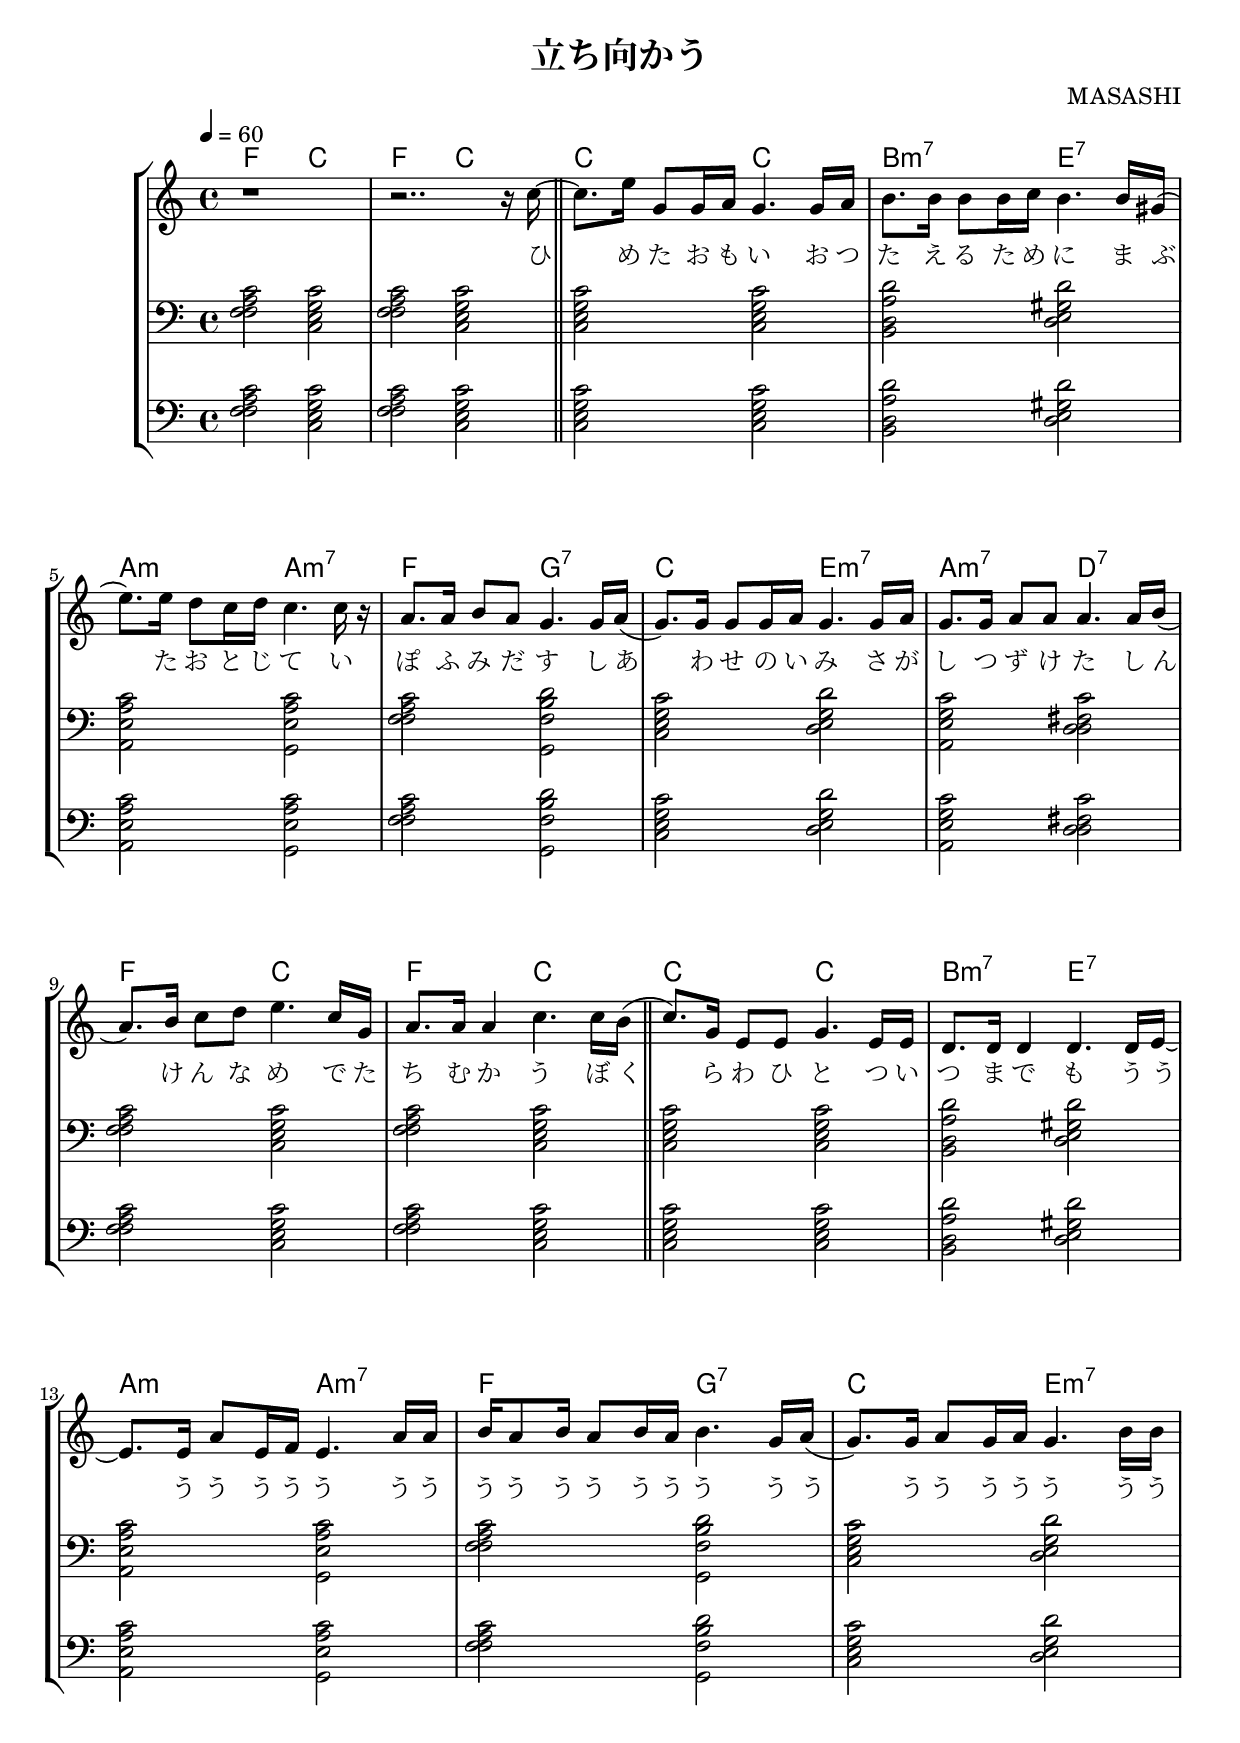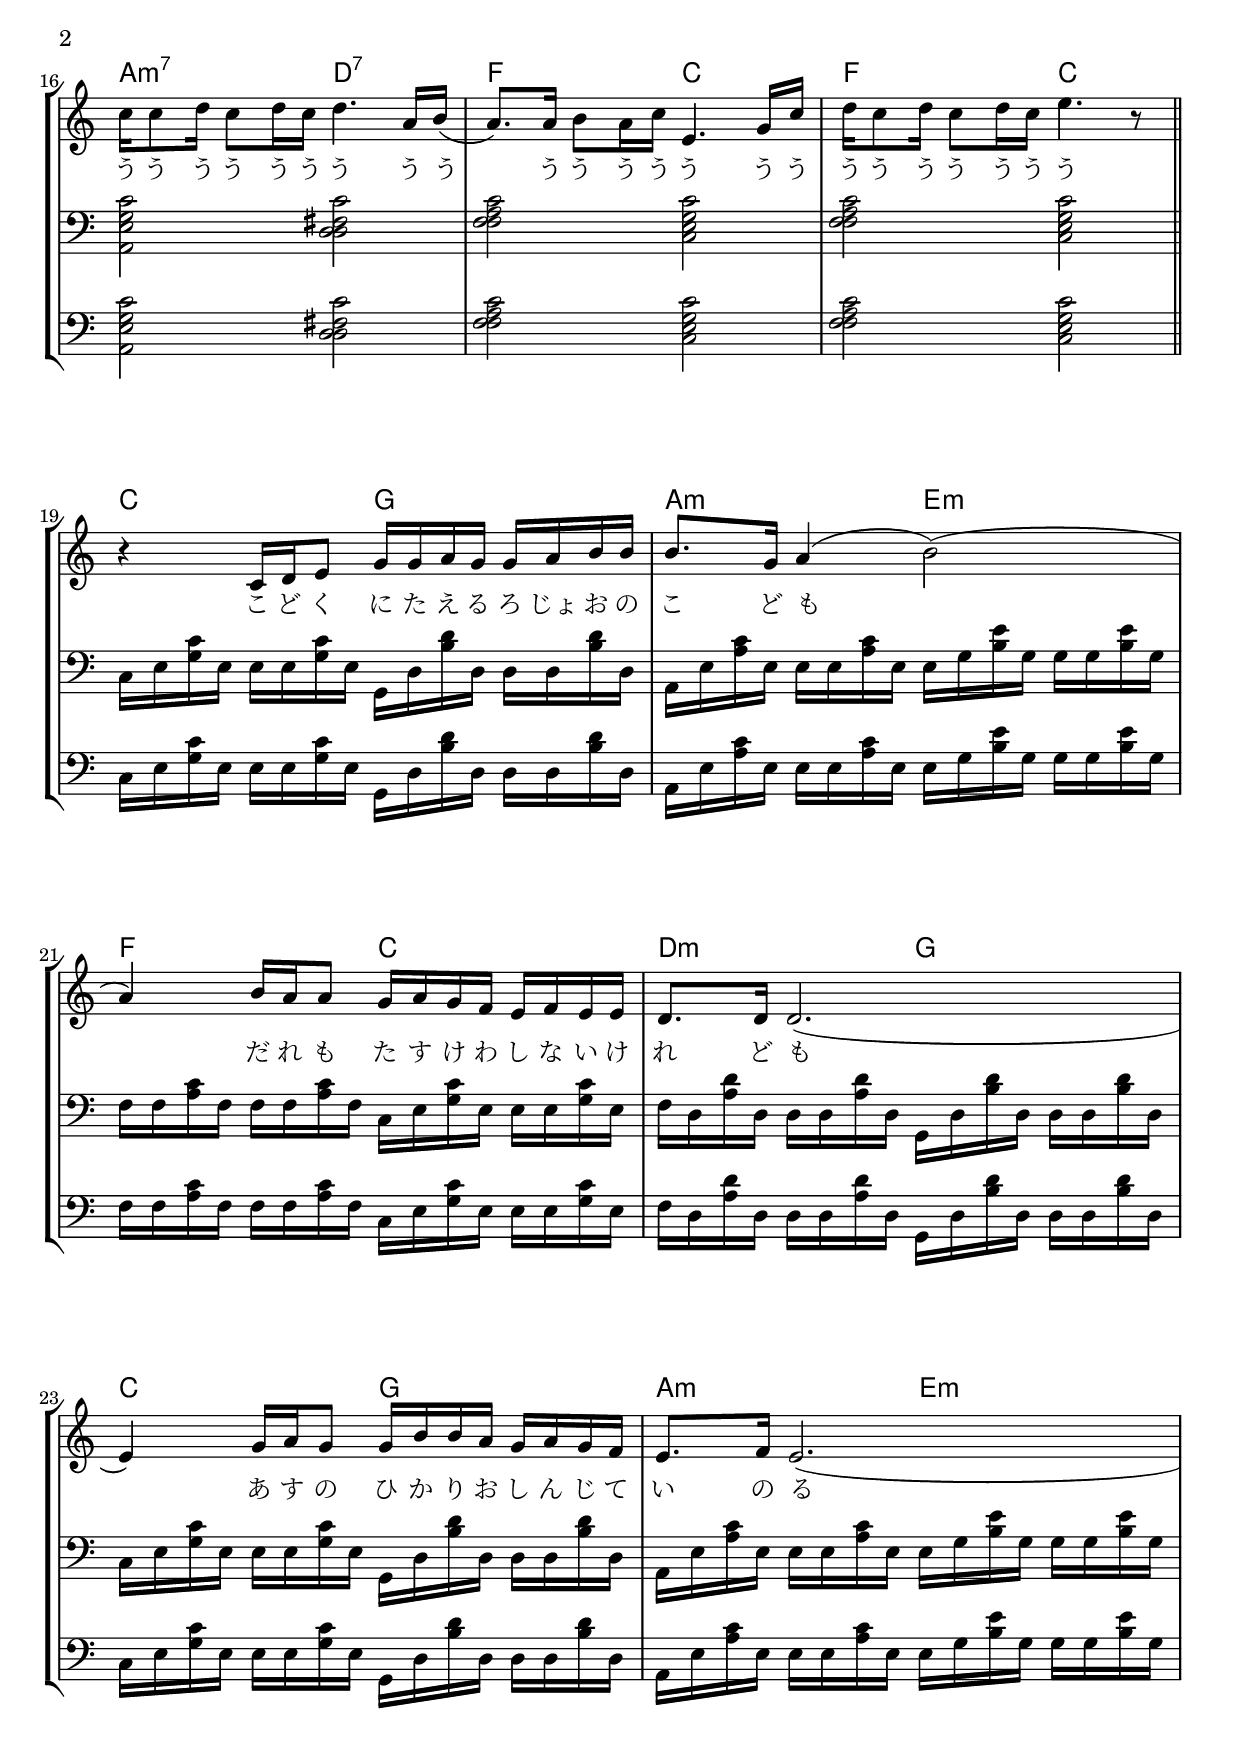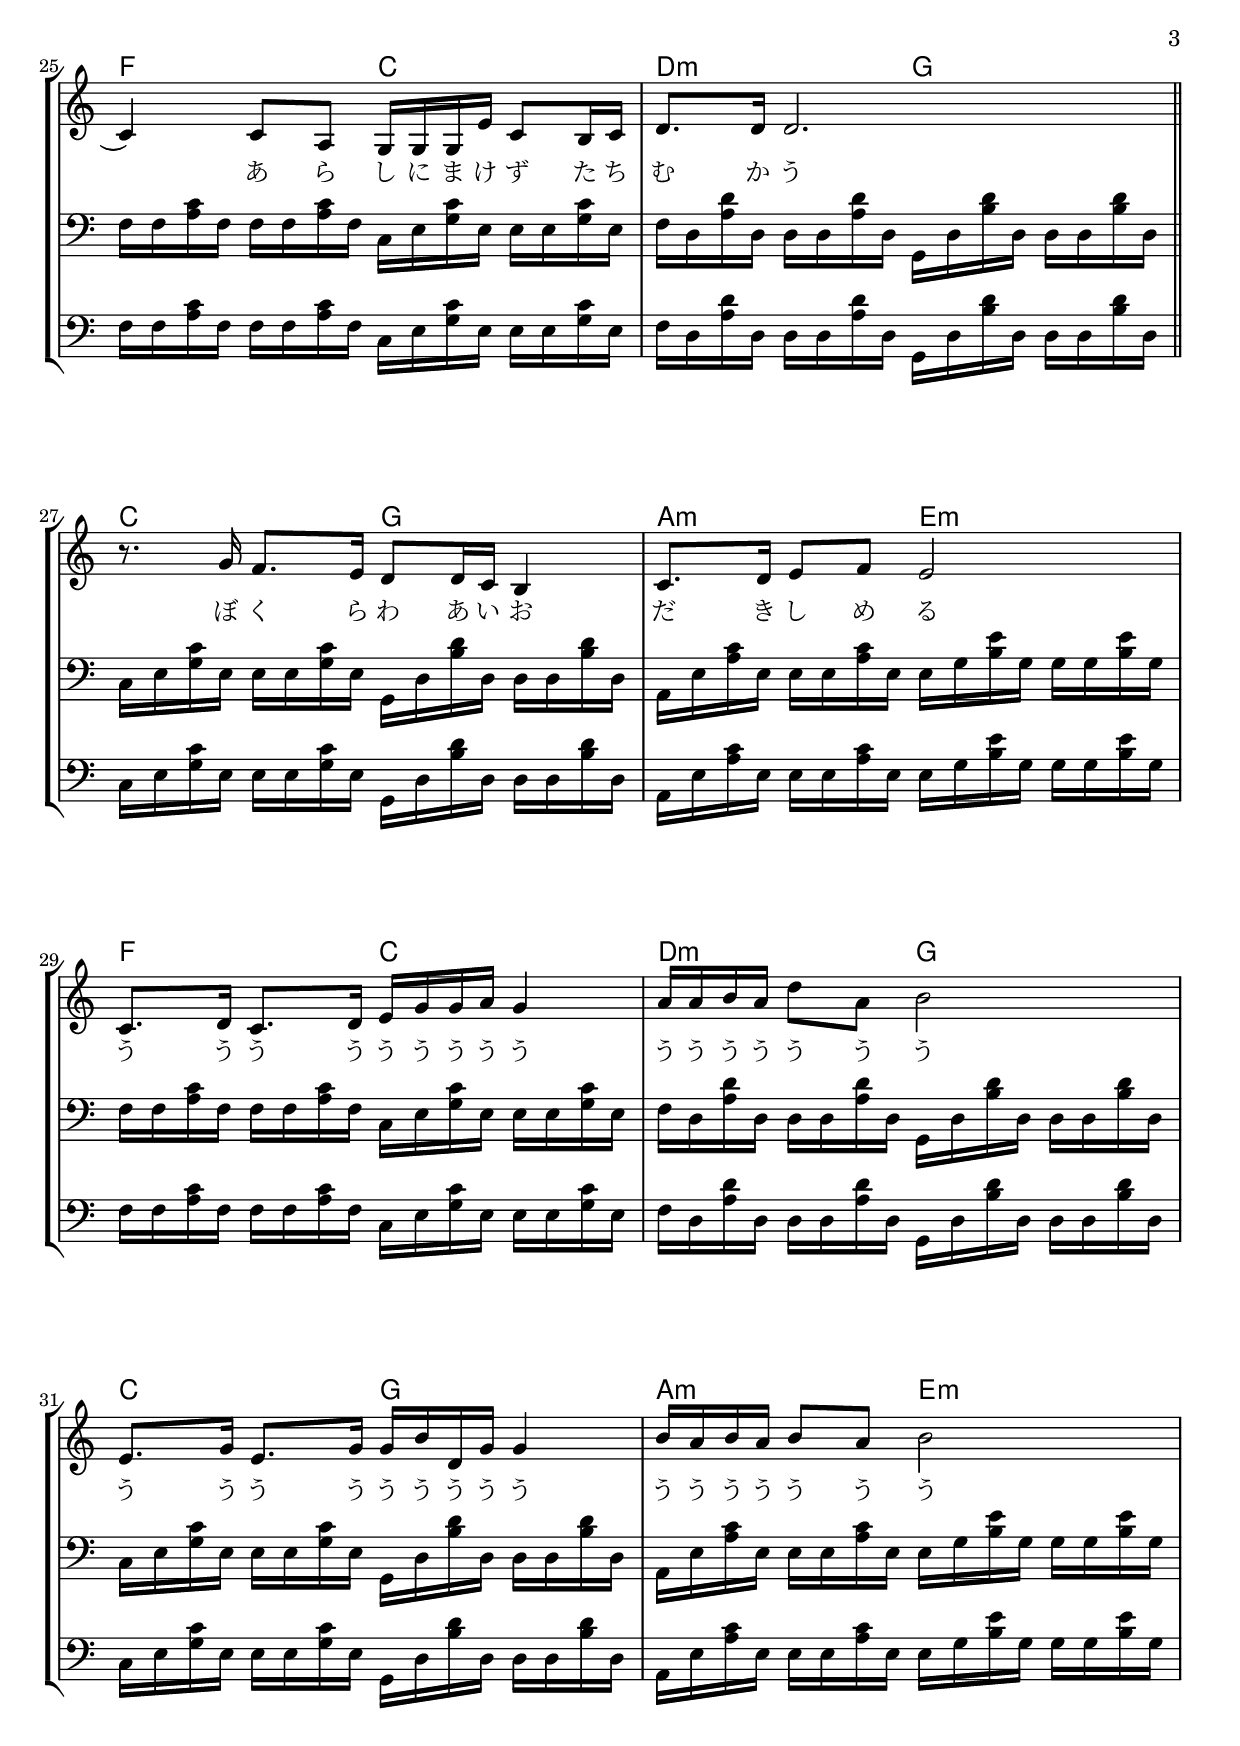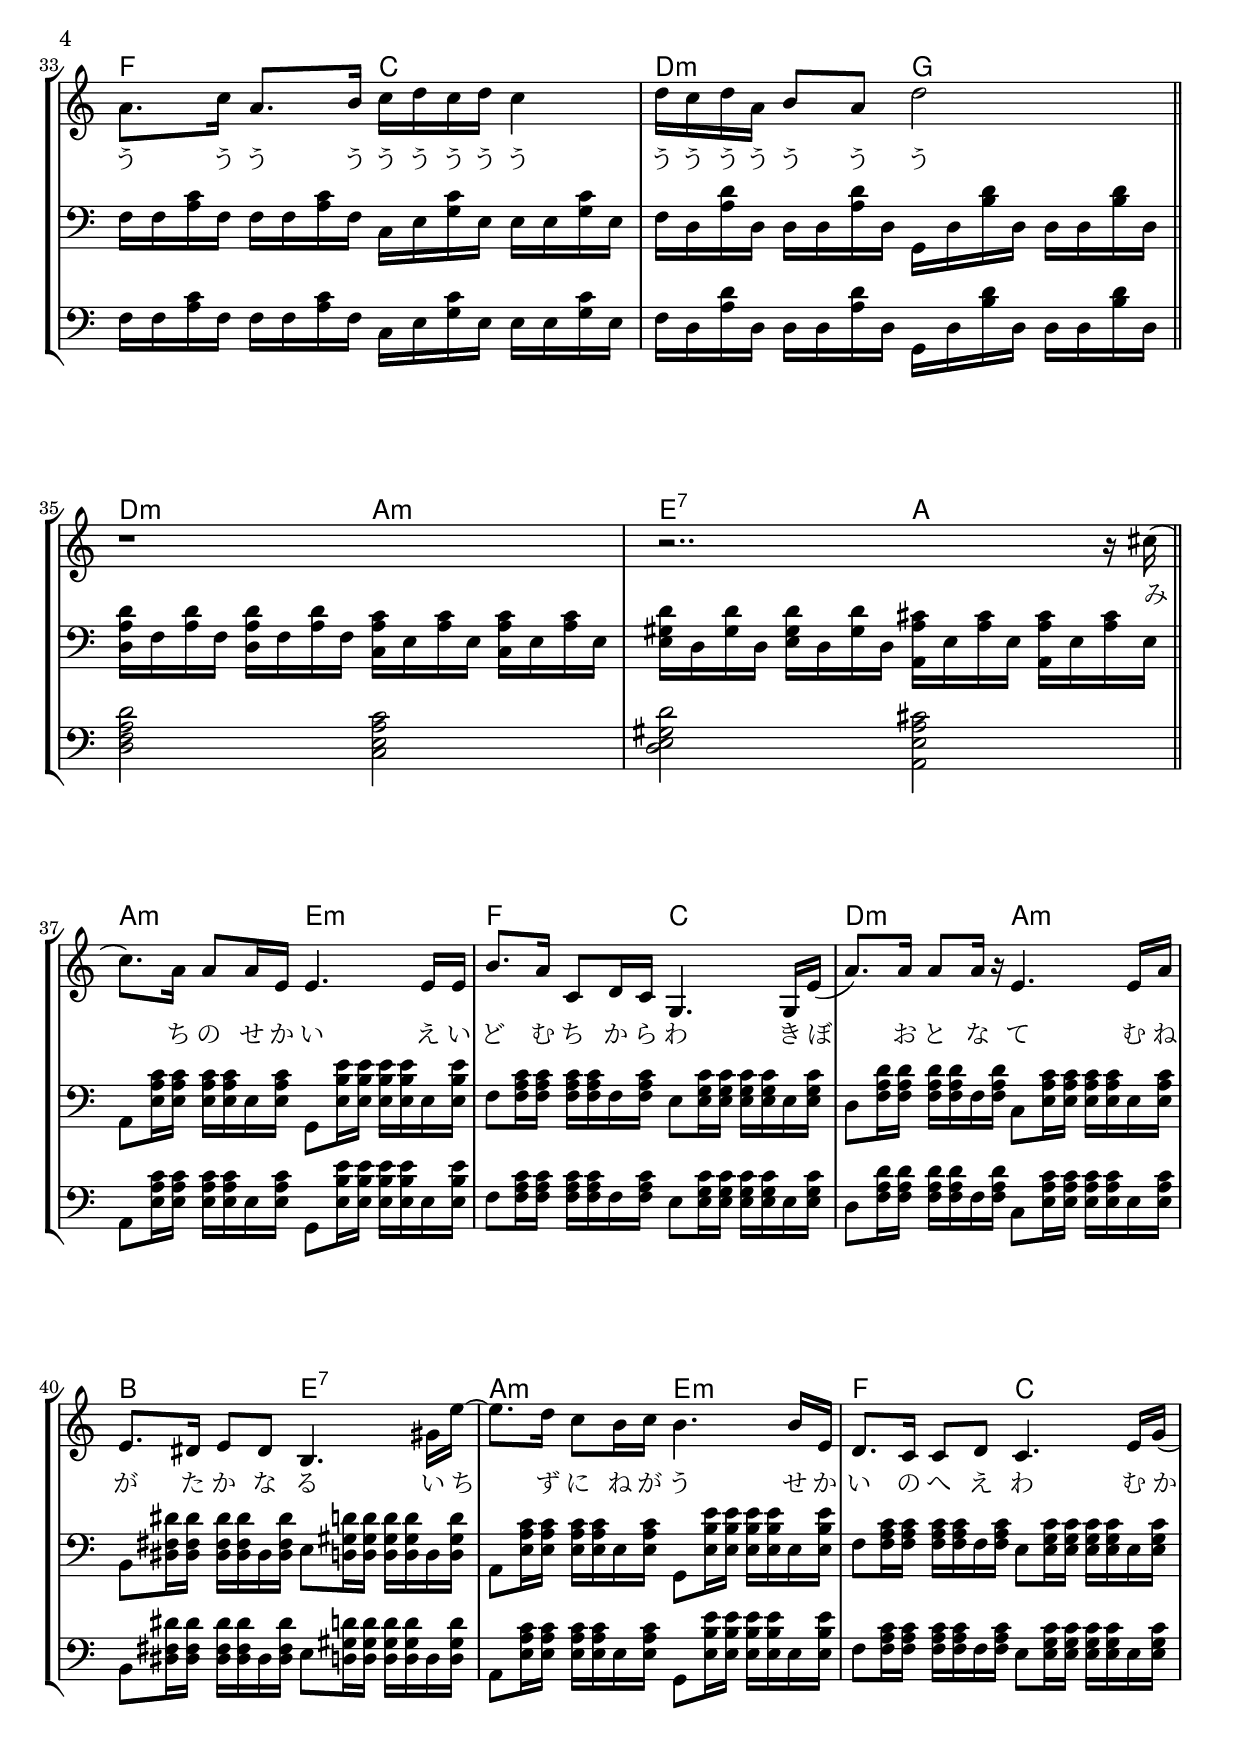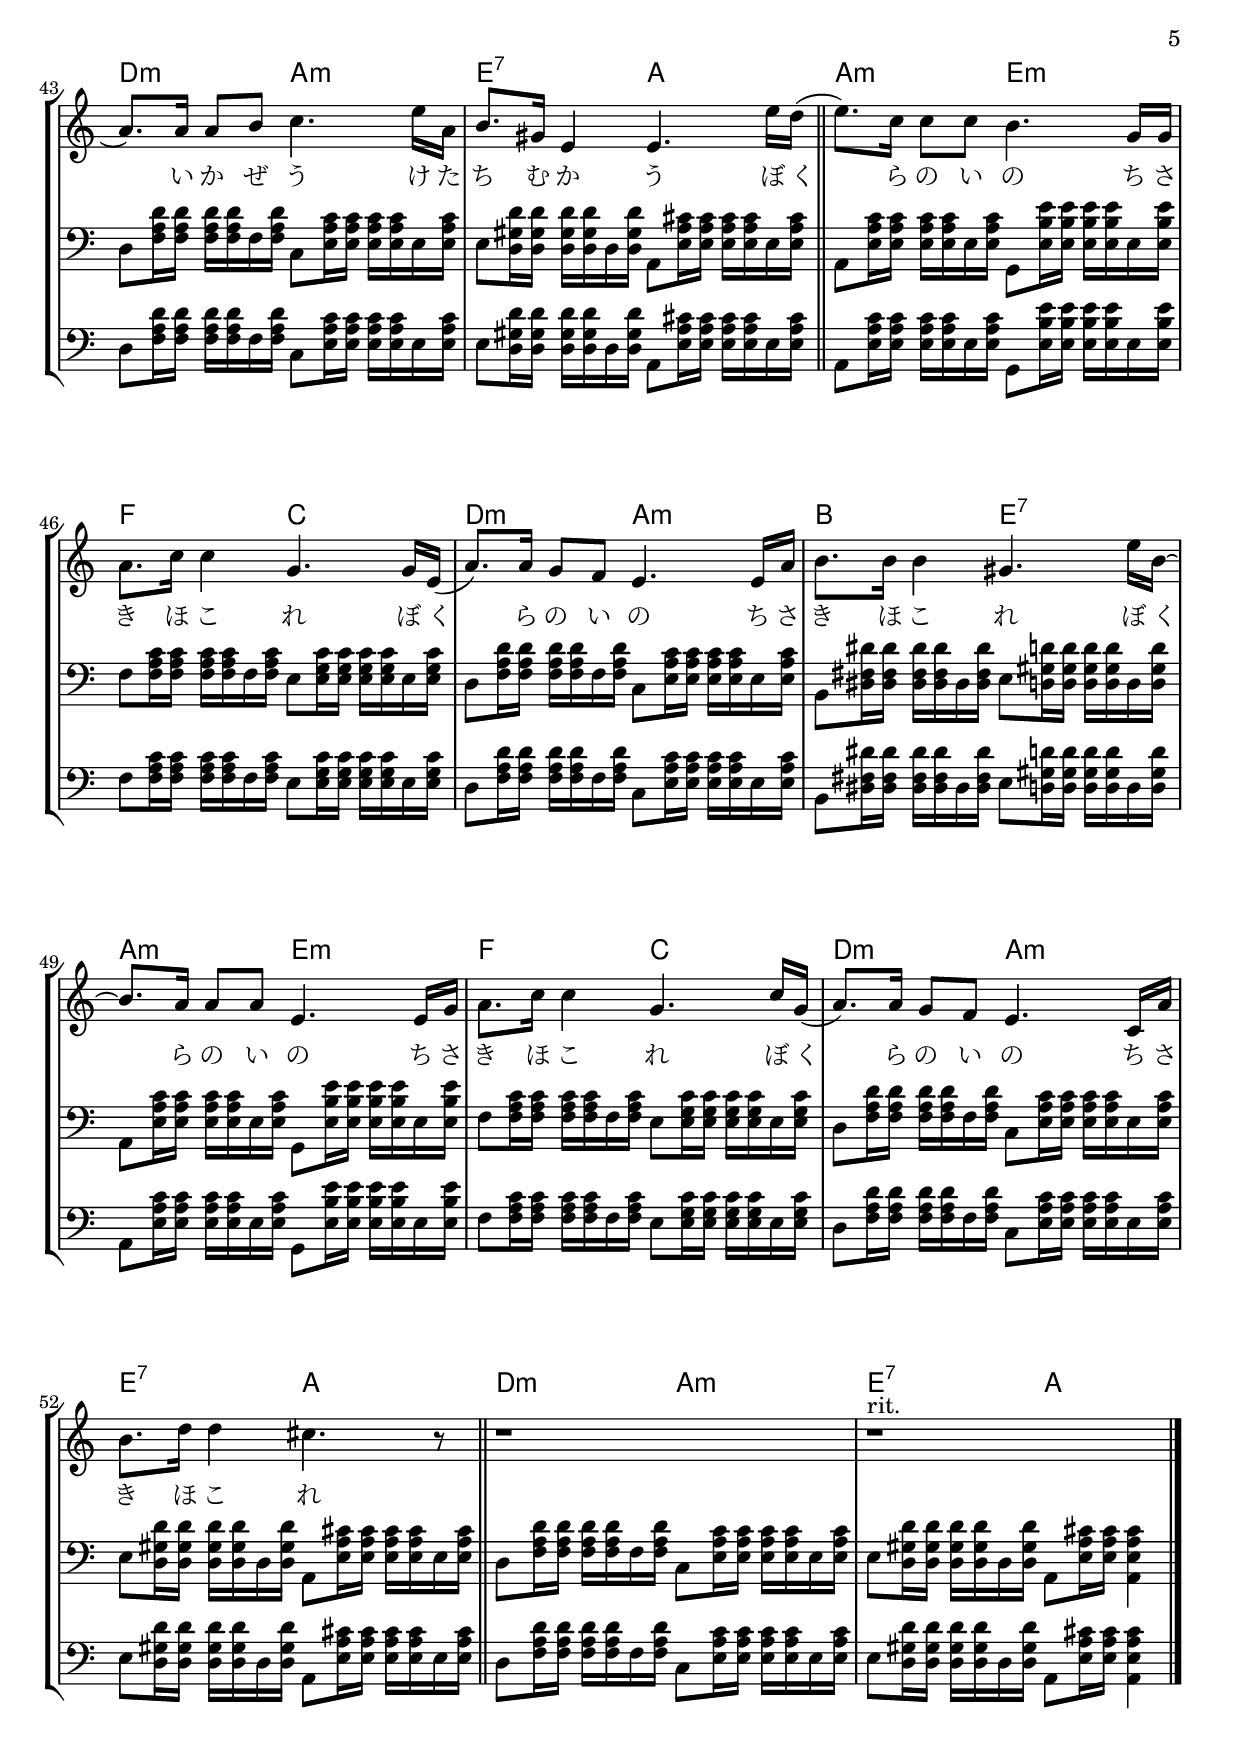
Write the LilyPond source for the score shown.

\version "2.12.1"

\header {
	title = \markup {立ち向かう}
	composer = \markup \center-column {MASASHI}
}

harmony = \chordmode {
	f2 c f c 

	c c b:min7 e:7 a:m a:min7 f g:7 c e:min7 a:min7 d:7 f c f c 

	c c b:min7 e:7 a:m a:min7 f g:7 c e:min7 a:min7 d:7 f c f c 

	c g a:m e:m f c d:m g c g a:m e:m f c d:m g 

	c g a:m e:m f c d:m g c g a:m e:m f c d:m g 

	d:m a:m e:7 a 

	a:m e:m f c d:m a:m b e:7 a:m e:m f c d:m a:m e:7 a 

	a:m e:m f c d:m a:m b e:7 a:m e:m f c d:m a:m e:7 a 

	d:m a:m e:7 a 
}

melody = {
	\key c \major
	\tempo 4 = 60
	r1 | r2.. 
	\set Staff.midiInstrument = #"fss0.37"
	r16  c''16~ 
	c''8.  e''16  g'8  g'16  a'16  g'4.  g'16  a'16 
	b'8.  b'16  b'8  b'16  c''16  b'4.  b'16  gis'16 
	(e''8.)  e''16  d''8  c''16  d''16  c''4.  c''16  r16 
	a'8.  a'16  b'8  a'8  g'4.  g'16  a'16 
	(g'8.)  g'16  g'8  g'16  a'16  g'4.  g'16  a'16 
	g'8.  g'16  a'8  a'8  a'4.  a'16  b'16 
	(a'8.)  b'16  c''8  d''8  e''4.  c''16  g'16 
	a'8.  a'16  a'4  c''4.  	\set Staff.midiInstrument = #"fss0.37"
	c''16  b'16 
	(c''8.)  g'16  e'8  e'8  g'4.  e'16  e'16 
	d'8.  d'16  d'4  d'4.  d'16  e'16~ 
	e'8.  e'16  a'8  e'16  f'16  e'4.  a'16  a'16 
	b'16  a'8  b'16  a'8  b'16  a'16  b'4.  g'16  a'16 
	(g'8.)  g'16  a'8  g'16  a'16  g'4.  b'16  b'16 
	c''16  c''8  d''16  c''8  d''16  c''16  d''4.  a'16  b'16 
	(a'8.)  a'16  b'8  a'16  c''16  e'4.  g'16  c''16 
	d''16  c''8  d''16  c''8  d''16  c''16  e''4.  	r8 	\set Staff.midiInstrument = #"fss0.37"
	r4 c'16  d'16  e'8  g'16  g'16  a'16  g'16  g'16  a'16  b'16  b'16 
	b'8.  g'16  a'4  (b'2) 
	(a'4)  b'16  a'16  a'8  g'16  a'16  g'16  f'16  e'16  f'16  e'16  e'16 
	d'8.  d'16  d'2. 
	(e'4)  g'16  a'16  g'8  g'16  b'16  b'16  a'16  g'16  a'16  g'16  f'16 
	e'8.  f'16  e'2. 
	(c'4)  c'8  a8  g16  g16  g16  e'16  c'8  b16  c'16 
	d'8.  d'16  d'2.
	\set Staff.midiInstrument = #"fss0.37"
	 r8.  g'16  f'8.  e'16  d'8  d'16  c'16  b4 
	c'8.  d'16  e'8  f'8  e'2 
	c'8.  d'16  c'8.  d'16  e'16  g'16  g'16  a'16  g'4 
	a'16  a'16  b'16  a'16  d''8  a'8  b'2 
	e'8.  g'16  e'8.  g'16  g'16  b'16  d'16  g'16  g'4 
	b'16  a'16  b'16  a'16  b'8  a'8  b'2 
	a'8.  c''16  a'8.  b'16  c''16  d''16  c''16  d''16  c''4 
	d''16  c''16  d''16  a'16  b'8  a'8  d''2
	r1 | r2.. 
	\set Staff.midiInstrument = #"fss0.37"
	r16  cis''16 
	(c''8.)  a'16  a'8  a'16  e'16  e'4.  e'16  e'16 
	b'8.  a'16  c'8  d'16  c'16  g4.  g16  e'16 
	(a'8.)  a'16  a'8  a'16  r16  e'4.  e'16  a'16 
	e'8.  dis'16  e'8  dis'8  b4.  gis'16  e''16~ 
	e''8.  d''16  c''8  b'16  c''16  b'4.  b'16  e'16 
	d'8.  c'16  c'8  d'8  c'4.  e'16  g'16 
	(a'8.)  a'16  a'8  b'8  c''4.  e''16  a'16 
	b'8.  gis'16  e'4  e'4.  	\set Staff.midiInstrument = #"fss0.37"
	e''16  d''16 
	(e''8.)  c''16  c''8  c''8  b'4.  g'16  g'16 
	a'8.  c''16  c''4  g'4.  g'16  e'16 
	(a'8.)  a'16  g'8  f'8  e'4.  e'16  a'16 
	b'8.  b'16  b'4  gis'4.  e''16  b'16~ 
	b'8.  a'16  a'8  a'8  e'4.  e'16  g'16 
	a'8.  c''16  c''4  g'4.  c''16  g'16 
	(a'8.)  a'16  g'8  f'8  e'4.  c'16  a'16 
	b'8.  d''16  d''4  cis''4.  	r8 	r1 | r1^"rit." \bar "|."
}

words = \lyricmode {
	
	ひ  め  た  お  も  い  お  つ  た  え  る  た  め  に  ま  ぶ  た  お  と  じ  て  い  ぽ  ふ  み  だ  す  し  あ  わ  せ  の  い  み  さ  が  し  つ  ず  け  た  し  ん  け  ん  な  め  で  た  ち  む  か  う  
	ぼ  く  ら  わ  ひ  と  つ  い  つ  ま  で  も  う  う  う  う  う  う  う  う  う  う  う  う  う  う  う  う  う  う  う  う  う  う  う  う  う  う  う  う  う  う  う  う  う  う  う  う  う  う  う  う  う  う  う  う  う  う  う  う  
	こ  ど  く  に  た  え  る  ろ  じょ  お  の  こ  ど  も  だ  れ  も  た  す  け  わ  し  な  い  け  れ  ど  も  あ  す  の  ひ  か  り  お  し  ん  じ  て  い  の  る  あ  ら  し  に  ま  け  ず  た  ち  む  か  う  
	ぼ  く  ら  わ  あ  い  お  だ  き  し  め  る  う  う  う  う  う  う  う  う  う  う  う  う  う  う  う  う  う  う  う  う  う  う  う  う  う  う  う  う  う  う  う  う  う  う  う  う  う  う  う  う  う  う  う  う  う  う  う  う  
	
	み  ち  の  せ  か  い  え  い  ど  む  ち  か  ら  わ  き  ぼ  お  と  な  て  む  ね  が  た  か  な  る  い  ち  ず  に  ね  が  う  せ  か  い  の  へ  え  わ  む  か  い  か  ぜ  う  け  た  ち  む  か  う  
	ぼ  く  ら  の  い  の  ち  さ  き  ほ  こ  れ  ぼ  く  ら  の  い  の  ち  さ  き  ほ  こ  れ  ぼ  く  ら  の  い  の  ち  さ  き  ほ  こ  れ  ぼ  く  ら  の  い  の  ち  さ  き  ほ  こ  れ  
	
}

tempochange = {
	\tempo 4 = 60
	r1 | r1 \bar "||"
	\tempo 4 = 60
	r1 | r1 | r1 | r1 | r1 | r1 | r1 | r1 \bar "||"
	\tempo 4 = 60
	r1 | r1 | r1 | r1 | r1 | r1 | r1 | r1 \bar "||"
	\tempo 4 = 60
	r1 | r1 | r1 | r1 | r1 | r1 | r1 | r1 \bar "||"
	\tempo 4 = 60
	r1 | r1 | r1 | r1 | r1 | r1 | r1 | r1 \bar "||"
	\tempo 4 = 60
	r1 | r1 \bar "||"
	\tempo 4 = 60
	r1 | r1 | r1 | r1 | r1 | r1 | r1 | r1 \bar "||"
	\tempo 4 = 60
	r1 | r1 | r1 | r1 | r1 | r1 | r1 | r1 \bar "||"
	\tempo 4 = 60
	r1 | \tempo 4 = 45 r2 \tempo 4 = 40 r2 \bar "|."
}

mainacc = {
	\clef bass
	\set Staff.midiInstrument = #"Acoustic grand"
	\key c \major
	\tempo 4 = 60
	<f f a c'>2
	<c e g c'>2
	<f f a c'>2
	<c e g c'>2
	\bar "||"

	\set Staff.midiInstrument = #"Acoustic grand"
	<c e g c'>2
	<c e g c'>2
	<b, d a d'>2
	<e d gis d'>2
	<a, e a c'>2
	<g, e a c'>2
	<f f a c'>2
	<g, f b d'>2
	<c e g c'>2
	<e d g d'>2
	<a, e g c'>2
	<d d fis c'>2
	<f f a c'>2
	<c e g c'>2
	<f f a c'>2
	<c e g c'>2
	\bar "||"

	\set Staff.midiInstrument = #"Acoustic grand"
	<c e g c'>2
	<c e g c'>2
	<b, d a d'>2
	<e d gis d'>2
	<a, e a c'>2
	<g, e a c'>2
	<f f a c'>2
	<g, f b d'>2
	<c e g c'>2
	<e d g d'>2
	<a, e g c'>2
	<d d fis c'>2
	<f f a c'>2
	<c e g c'>2
	<f f a c'>2
	<c e g c'>2
	\bar "||"

	\set Staff.midiInstrument = #"Acoustic grand"
	c16 e <g c'> e e e <g c'> e
	g,16 d <b d'> d d d <b d'> d
	a,16 e <a c'> e e e <a c'> e
	e16 g <b e'> g g g <b e'> g
	f16 f <a c'> f f f <a c'> f
	c16 e <g c'> e e e <g c'> e
	f16 d <a d'> d d d <a d'> d
	g,16 d <b d'> d d d <b d'> d
	c16 e <g c'> e e e <g c'> e
	g,16 d <b d'> d d d <b d'> d
	a,16 e <a c'> e e e <a c'> e
	e16 g <b e'> g g g <b e'> g
	f16 f <a c'> f f f <a c'> f
	c16 e <g c'> e e e <g c'> e
	f16 d <a d'> d d d <a d'> d
	g,16 d <b d'> d d d <b d'> d
	\bar "||"

	\set Staff.midiInstrument = #"Acoustic grand"
	c16 e <g c'> e e e <g c'> e
	g,16 d <b d'> d d d <b d'> d
	a,16 e <a c'> e e e <a c'> e
	e16 g <b e'> g g g <b e'> g
	f16 f <a c'> f f f <a c'> f
	c16 e <g c'> e e e <g c'> e
	f16 d <a d'> d d d <a d'> d
	g,16 d <b d'> d d d <b d'> d
	c16 e <g c'> e e e <g c'> e
	g,16 d <b d'> d d d <b d'> d
	a,16 e <a c'> e e e <a c'> e
	e16 g <b e'> g g g <b e'> g
	f16 f <a c'> f f f <a c'> f
	c16 e <g c'> e e e <g c'> e
	f16 d <a d'> d d d <a d'> d
	g,16 d <b d'> d d d <b d'> d
	\bar "||"

	\set Staff.midiInstrument = #"Acoustic grand"
	<d a d'>16 f16 <a d'>16 f16   <d a d'>16 f16 <a d'>16 f16
	<c a c'>16 e16 <a c'>16 e16   <c a c'>16 e16 <a c'>16 e16
	<e gis d'>16 d16 <gis d'>16 d16   <e gis d'>16 d16 <gis d'>16 d16
	<a, a cis'>16 e16 <a cis'>16 e16   <a, a cis'>16 e16 <a cis'>16 e16
	\bar "||"

	\set Staff.midiInstrument = #"Acoustic grand"
	a,8 <e a c'>16 <e a c'>16   <e a c'>16 <e a c'>16   e16 <e a c'>16
	g,8 <e b e'>16 <e b e'>16   <e b e'>16 <e b e'>16   e16 <e b e'>16
	f8 <f a c'>16 <f a c'>16   <f a c'>16 <f a c'>16   f16 <f a c'>16
	e8 <e g c'>16 <e g c'>16   <e g c'>16 <e g c'>16   e16 <e g c'>16
	d8 <f a d'>16 <f a d'>16   <f a d'>16 <f a d'>16   f16 <f a d'>16
	c8 <e a c'>16 <e a c'>16   <e a c'>16 <e a c'>16   e16 <e a c'>16
	b,8 <dis fis dis'>16 <dis fis dis'>16   <dis fis dis'>16 <dis fis dis'>16   dis16 <dis fis dis'>16
	e8 <d gis d'>16 <d gis d'>16   <d gis d'>16 <d gis d'>16   d16 <d gis d'>16
	a,8 <e a c'>16 <e a c'>16   <e a c'>16 <e a c'>16   e16 <e a c'>16
	g,8 <e b e'>16 <e b e'>16   <e b e'>16 <e b e'>16   e16 <e b e'>16
	f8 <f a c'>16 <f a c'>16   <f a c'>16 <f a c'>16   f16 <f a c'>16
	e8 <e g c'>16 <e g c'>16   <e g c'>16 <e g c'>16   e16 <e g c'>16
	d8 <f a d'>16 <f a d'>16   <f a d'>16 <f a d'>16   f16 <f a d'>16
	c8 <e a c'>16 <e a c'>16   <e a c'>16 <e a c'>16   e16 <e a c'>16
	e8 <d gis d'>16 <d gis d'>16   <d gis d'>16 <d gis d'>16   d16 <d gis d'>16
	a,8 <e a cis'>16 <e a cis'>16   <e a cis'>16 <e a cis'>16   e16 <e a cis'>16
	\bar "||"

	\set Staff.midiInstrument = #"Acoustic grand"
	a,8 <e a c'>16 <e a c'>16   <e a c'>16 <e a c'>16   e16 <e a c'>16
	g,8 <e b e'>16 <e b e'>16   <e b e'>16 <e b e'>16   e16 <e b e'>16
	f8 <f a c'>16 <f a c'>16   <f a c'>16 <f a c'>16   f16 <f a c'>16
	e8 <e g c'>16 <e g c'>16   <e g c'>16 <e g c'>16   e16 <e g c'>16
	d8 <f a d'>16 <f a d'>16   <f a d'>16 <f a d'>16   f16 <f a d'>16
	c8 <e a c'>16 <e a c'>16   <e a c'>16 <e a c'>16   e16 <e a c'>16
	b,8 <dis fis dis'>16 <dis fis dis'>16   <dis fis dis'>16 <dis fis dis'>16   dis16 <dis fis dis'>16
	e8 <d gis d'>16 <d gis d'>16   <d gis d'>16 <d gis d'>16   d16 <d gis d'>16
	a,8 <e a c'>16 <e a c'>16   <e a c'>16 <e a c'>16   e16 <e a c'>16
	g,8 <e b e'>16 <e b e'>16   <e b e'>16 <e b e'>16   e16 <e b e'>16
	f8 <f a c'>16 <f a c'>16   <f a c'>16 <f a c'>16   f16 <f a c'>16
	e8 <e g c'>16 <e g c'>16   <e g c'>16 <e g c'>16   e16 <e g c'>16
	d8 <f a d'>16 <f a d'>16   <f a d'>16 <f a d'>16   f16 <f a d'>16
	c8 <e a c'>16 <e a c'>16   <e a c'>16 <e a c'>16   e16 <e a c'>16
	e8 <d gis d'>16 <d gis d'>16   <d gis d'>16 <d gis d'>16   d16 <d gis d'>16
	a,8 <e a cis'>16 <e a cis'>16   <e a cis'>16 <e a cis'>16   e16 <e a cis'>16
	\bar "||"

	\set Staff.midiInstrument = #"Acoustic grand"
	d8 <f a d'>16 <f a d'>16   <f a d'>16 <f a d'>16   f16 <f a d'>16
	c8 <e a c'>16 <e a c'>16   <e a c'>16 <e a c'>16   e16 <e a c'>16
	e8 <d gis d'>16 <d gis d'>16   <d gis d'>16 <d gis d'>16   d16 <d gis d'>16
	a,8 <e a cis'>16 <e a cis'>16 <a, e a cis'>4
	\bar "|."
}

subacc = {
	\clef bass
	\set Staff.midiInstrument = #"Acoustic grand"
	\key c \major
	\tempo 4 = 60
	<f f a c'>2
	<c e g c'>2
	<f f a c'>2
	<c e g c'>2
	\bar "||"

	\set Staff.midiInstrument = #"Acoustic grand"
	<c e g c'>2
	<c e g c'>2
	<b, d a d'>2
	<e d gis d'>2
	<a, e a c'>2
	<g, e a c'>2
	<f f a c'>2
	<g, f b d'>2
	<c e g c'>2
	<e d g d'>2
	<a, e g c'>2
	<d d fis c'>2
	<f f a c'>2
	<c e g c'>2
	<f f a c'>2
	<c e g c'>2
	\bar "||"

	\set Staff.midiInstrument = #"Acoustic grand"
	<c e g c'>2
	<c e g c'>2
	<b, d a d'>2
	<e d gis d'>2
	<a, e a c'>2
	<g, e a c'>2
	<f f a c'>2
	<g, f b d'>2
	<c e g c'>2
	<e d g d'>2
	<a, e g c'>2
	<d d fis c'>2
	<f f a c'>2
	<c e g c'>2
	<f f a c'>2
	<c e g c'>2
	\bar "||"

	\set Staff.midiInstrument = #"Acoustic grand"
	c16 e <g c'> e e e <g c'> e
	g,16 d <b d'> d d d <b d'> d
	a,16 e <a c'> e e e <a c'> e
	e16 g <b e'> g g g <b e'> g
	f16 f <a c'> f f f <a c'> f
	c16 e <g c'> e e e <g c'> e
	f16 d <a d'> d d d <a d'> d
	g,16 d <b d'> d d d <b d'> d
	c16 e <g c'> e e e <g c'> e
	g,16 d <b d'> d d d <b d'> d
	a,16 e <a c'> e e e <a c'> e
	e16 g <b e'> g g g <b e'> g
	f16 f <a c'> f f f <a c'> f
	c16 e <g c'> e e e <g c'> e
	f16 d <a d'> d d d <a d'> d
	g,16 d <b d'> d d d <b d'> d
	\bar "||"

	\set Staff.midiInstrument = #"Acoustic grand"
	c16 e <g c'> e e e <g c'> e
	g,16 d <b d'> d d d <b d'> d
	a,16 e <a c'> e e e <a c'> e
	e16 g <b e'> g g g <b e'> g
	f16 f <a c'> f f f <a c'> f
	c16 e <g c'> e e e <g c'> e
	f16 d <a d'> d d d <a d'> d
	g,16 d <b d'> d d d <b d'> d
	c16 e <g c'> e e e <g c'> e
	g,16 d <b d'> d d d <b d'> d
	a,16 e <a c'> e e e <a c'> e
	e16 g <b e'> g g g <b e'> g
	f16 f <a c'> f f f <a c'> f
	c16 e <g c'> e e e <g c'> e
	f16 d <a d'> d d d <a d'> d
	g,16 d <b d'> d d d <b d'> d
	\bar "||"

	\set Staff.midiInstrument = #"Acoustic grand"
	<d f a d'>2
	<c e a c'>2
	<e d gis d'>2
	<a, e a cis'>2
	\bar "||"

	\set Staff.midiInstrument = #"Acoustic grand"
	a,8 <e a c'>16 <e a c'>16   <e a c'>16 <e a c'>16   e16 <e a c'>16
	g,8 <e b e'>16 <e b e'>16   <e b e'>16 <e b e'>16   e16 <e b e'>16
	f8 <f a c'>16 <f a c'>16   <f a c'>16 <f a c'>16   f16 <f a c'>16
	e8 <e g c'>16 <e g c'>16   <e g c'>16 <e g c'>16   e16 <e g c'>16
	d8 <f a d'>16 <f a d'>16   <f a d'>16 <f a d'>16   f16 <f a d'>16
	c8 <e a c'>16 <e a c'>16   <e a c'>16 <e a c'>16   e16 <e a c'>16
	b,8 <dis fis dis'>16 <dis fis dis'>16   <dis fis dis'>16 <dis fis dis'>16   dis16 <dis fis dis'>16
	e8 <d gis d'>16 <d gis d'>16   <d gis d'>16 <d gis d'>16   d16 <d gis d'>16
	a,8 <e a c'>16 <e a c'>16   <e a c'>16 <e a c'>16   e16 <e a c'>16
	g,8 <e b e'>16 <e b e'>16   <e b e'>16 <e b e'>16   e16 <e b e'>16
	f8 <f a c'>16 <f a c'>16   <f a c'>16 <f a c'>16   f16 <f a c'>16
	e8 <e g c'>16 <e g c'>16   <e g c'>16 <e g c'>16   e16 <e g c'>16
	d8 <f a d'>16 <f a d'>16   <f a d'>16 <f a d'>16   f16 <f a d'>16
	c8 <e a c'>16 <e a c'>16   <e a c'>16 <e a c'>16   e16 <e a c'>16
	e8 <d gis d'>16 <d gis d'>16   <d gis d'>16 <d gis d'>16   d16 <d gis d'>16
	a,8 <e a cis'>16 <e a cis'>16   <e a cis'>16 <e a cis'>16   e16 <e a cis'>16
	\bar "||"

	\set Staff.midiInstrument = #"Acoustic grand"
	a,8 <e a c'>16 <e a c'>16   <e a c'>16 <e a c'>16   e16 <e a c'>16
	g,8 <e b e'>16 <e b e'>16   <e b e'>16 <e b e'>16   e16 <e b e'>16
	f8 <f a c'>16 <f a c'>16   <f a c'>16 <f a c'>16   f16 <f a c'>16
	e8 <e g c'>16 <e g c'>16   <e g c'>16 <e g c'>16   e16 <e g c'>16
	d8 <f a d'>16 <f a d'>16   <f a d'>16 <f a d'>16   f16 <f a d'>16
	c8 <e a c'>16 <e a c'>16   <e a c'>16 <e a c'>16   e16 <e a c'>16
	b,8 <dis fis dis'>16 <dis fis dis'>16   <dis fis dis'>16 <dis fis dis'>16   dis16 <dis fis dis'>16
	e8 <d gis d'>16 <d gis d'>16   <d gis d'>16 <d gis d'>16   d16 <d gis d'>16
	a,8 <e a c'>16 <e a c'>16   <e a c'>16 <e a c'>16   e16 <e a c'>16
	g,8 <e b e'>16 <e b e'>16   <e b e'>16 <e b e'>16   e16 <e b e'>16
	f8 <f a c'>16 <f a c'>16   <f a c'>16 <f a c'>16   f16 <f a c'>16
	e8 <e g c'>16 <e g c'>16   <e g c'>16 <e g c'>16   e16 <e g c'>16
	d8 <f a d'>16 <f a d'>16   <f a d'>16 <f a d'>16   f16 <f a d'>16
	c8 <e a c'>16 <e a c'>16   <e a c'>16 <e a c'>16   e16 <e a c'>16
	e8 <d gis d'>16 <d gis d'>16   <d gis d'>16 <d gis d'>16   d16 <d gis d'>16
	a,8 <e a cis'>16 <e a cis'>16   <e a cis'>16 <e a cis'>16   e16 <e a cis'>16
	\bar "||"

	\set Staff.midiInstrument = #"Acoustic grand"
	d8 <f a d'>16 <f a d'>16   <f a d'>16 <f a d'>16   f16 <f a d'>16
	c8 <e a c'>16 <e a c'>16   <e a c'>16 <e a c'>16   e16 <e a c'>16
	e8 <d gis d'>16 <d gis d'>16   <d gis d'>16 <d gis d'>16   d16 <d gis d'>16
	a,8 <e a cis'>16 <e a cis'>16 <a, e a cis'>4
	\bar "|."
}

percA = {
	\drummode {
	r1  |r2. hho4  \bar "||"
	r1  |r2. hho4  |r1  |r2. hho4  |r1  |r2. hho4  |r1  |r2. hho4  \bar "||"
	cymr4 cymr4 cymr4 cymr4  |cymr4 cymr8 cymr16 cymr16 cymr4 cymr4  |cymr4 cymr4 cymr4 cymr4  |cymr4 cymr2.  |cymr4 cymr4 cymr4 cymr4  |cymr4 cymr8 cymr16 cymr16 cymr4 cymr4  |cymr4 cymr4 cymr4 cymr4  |cymr4 cymr2.  \bar "||"
	r8 hho8 hho8 hho8 hho8 hho8 hho8 hho8  |hho8 hho8 hho8 hho8 hho8 hho8 hho8 hho8  |r8 hho8 hho8 hho8 hho8 hho8 hho8 hho8  |hho8 hho8 hho8 hho8 hho2  |r8 hho8 hho8 hho8 hho8 hho8 hho8 hho8  |hho8 hho8 hho8 hho8 hho8 hho8 hho8 hho8  |r8 hho8 hho8 hho8 hho8 hho8 hho8 hho8  |hho8 hho8 hho2.  \bar "||"
	r8 hho8 hho8 hho8 hho8 hho8 hho8 hho8  |hho8 hho8 hho8 hho8 hho8 hho8 hho8 hho8  |r8 hho8 hho8 hho8 hho8 hho8 hho8 hho8  |hho8 hho8 hho8 hho8 hho2  |r8 hho8 hho8 hho8 hho8 hho8 hho8 hho8  |hho8 hho8 hho8 hho8 hho8 hho8 hho8 hho8  |r8 hho8 hho8 hho8 hho8 hho8 hho8 hho8  |hho8 hho8 hho2.  \bar "||"
	hh4 hh8 hh2 r8  |\times 16/32{ hh2 hh8. hh1 r4 r16 } \bar "||"
	cymr4 cymr4 cymr4 cymr4  |cymr4 cymr8 cymr16 cymr16 cymr4 cymr4  |cymr4 cymr4 cymr4 cymr4  |cymr4 cymr2.  |cymr4 cymr4 cymr4 cymr4  |cymr4 cymr8 cymr16 cymr16 cymr4 cymr4  |cymr4 cymr4 cymr4 cymr4  |cymr4 cymr2.  \bar "||"
	hh4 hh4 hh4 hh4  |hh4 hh4 hh4 hh4  |hh4 hh4 hh4 hh4  |hh4 hh4 hh4 hh4  |hh4 hh4 hh4 hh4  |hh4 hh4 hh4 hh4  |hh4 hh4 hh4 hh4  |hh4 hh4 hh4 hh4  \bar "||"
	hh4 hh4 hh4 hh4  |hh4 hh4 hh4 hh4  \bar "|."
	}
}

percB = {
	\drummode {
	r16 hhp16 hhp8 hhp16 hhp8 hhp2 r16  |r16 hhp16 hhp8 hhp16 hhp8 hhp2 hhp16  \bar "||"
	r16 hhp16 hhp8 hhp16 hhp8 hhp2 r16  |r16 hhp16 hhp8 hhp16 hhp8 hhp2 r16  |r16 hhp16 hhp8 hhp16 hhp8 hhp2 r16  |r16 hhp16 hhp8 hhp16 hhp8 hhp2 r16  |r16 hhp16 hhp8 hhp16 hhp8 hhp2 r16  |r16 hhp16 hhp8 hhp16 hhp8 hhp2 r16  |r16 hhp16 hhp8 hhp16 hhp8 hhp2 r16  |r16 hhp16 hhp8 hhp16 hhp8 hhp2 hhp16  \bar "||"
	r2 sn2  |r2 sn2  |r2 sn2  |r8 sn8 sn2.  |r2 sn2  |r2 sn2  |r2 sn2  |r8 sn8 sn2.  \bar "||"
	r8 sn4 sn4 sn4 sn8  |r8 sn4 sn4 sn4 sn8  |r8 sn4 sn4 sn4 sn8  |r8 sn4 sn8 sn8 sn16 sn4 r16  |r8 sn4 sn4 sn4 sn8  |r8 sn4 sn4 sn4 sn8  |r8 sn4 sn4 sn4 sn8  |r8 sn8. sn16 sn8 sn16 sn16 sn16 sn8. sn8  \bar "||"
	r8 sn4 sn4 sn4 sn8  |r8 sn4 sn4 sn4 sn8  |r8 sn4 sn4 sn4 sn8  |r8 sn4 sn8 sn8 sn16 sn4 r16  |r8 sn4 sn4 sn4 sn8  |r8 sn4 sn4 sn4 sn8  |r8 sn4 sn4 sn4 sn8  |r8 sn8. sn16 sn8 sn16 sn16 sn16 sn8. sn8  \bar "||"
	r16 hhp8 hhp8 hhp2 r8.  |\times 16/32{ r8 hhp4 hhp4 hhp8 hhp1 r4 } \bar "||"
	r2 sn2  |r2 sn2  |r2 sn2  |r8 sn8 sn2.  |r2 sn2  |r2 sn2  |r2 sn2  |r8 sn8 sn2.  \bar "||"
	r8 ss4 ss4 ss4 ss8  |r8 ss4 ss8 ss8. ss8. ss8  |r8 ss4 ss4 ss4 ss8  |r8 ss4 ss8 ss8. ss8. ss8  |r8 ss4 ss4 ss4 ss8  |r8 ss4 ss8 ss8. ss8. ss8  |r8 ss4 ss4 ss4 ss8  |r8 ss4 ss8 ss8. ss8. ss8  \bar "||"
	r8 ss4 ss4 ss4 ss8  |r8 ss4 ss8 ss8. ss8. ss8  \bar "|."
	}
}

percC = {
	\drummode {
	hh8. hh8. hh2 r8  |hh8. hh8. hh4 hh4 hh8  \bar "||"
	hh8. hh8. hh2 r8  |hh8. hh8. hh2 hh8  |hh8. hh8. hh2 r8  |hh8. hh8. hh2 hh8  |hh8. hh8. hh2 r8  |hh8. hh8. hh2 hh8  |hh8. hh8. hh2 r8  |hh8. hh8. hh4 hh4 hh8  \bar "||"
	bd2. r8 bd8  |bd2. r8 bd8  |bd2. r8 bd8  |bd4. bd8 bd4. bd8  |bd2. r8 bd8  |bd2. r8 bd8  |bd2. r8 bd8  |bd2 r8 bd4.  \bar "||"
	bd4 bd4 bd8. bd8 bd8.  |bd4 bd4 bd8. bd8 bd8.  |bd4 bd4 bd8. bd8 bd8.  |bd4 bd4 r16 bd4. r16  |bd4 bd4 bd8. bd8 bd8.  |bd4 bd4 bd8. bd8 bd8.  |bd4 bd4 bd8. bd8 bd8.  |bd8 bd8 bd8. bd8. bd8 bd8 bd8  \bar "||"
	bd4 bd4 bd8. bd8 bd8.  |bd4 bd4 bd8. bd8 bd8.  |bd4 bd4 bd8. bd8 bd8.  |bd4 bd4 r16 bd4. r16  |bd4 bd4 bd8. bd8 bd8.  |bd4 bd4 bd8. bd8 bd8.  |bd4 bd4 bd8. bd8 bd8.  |bd8 bd8 bd8. bd8. bd8 bd8 bd8  \bar "||"
	r1  |\times 16/32{ r1 r2 hho2 } \bar "||"
	bd2. r8 bd8  |bd2. r8 bd8  |bd2. r8 bd8  |bd4. bd8 bd4. bd8  |bd2. r8 bd8  |bd2. r8 bd8  |bd2. r8 bd8  |bd2 r8 bd4.  \bar "||"
	r8 hhp4 hhp4 hhp4 hhp8  |r8 hhp4 hhp4 hhp4 hhp8  |r8 hhp4 hhp4 hhp4 hhp8  |r8 hhp4 hhp4 hhp4 hhp8  |r8 hhp4 hhp4 hhp4 hhp8  |r8 hhp4 hhp4 hhp4 hhp8  |r8 hhp4 hhp4 hhp4 hhp8  |r8 hhp4 hhp4 hhp4 hhp8  \bar "||"
	r8 hhp4 hhp4 hhp4 hhp8  |r8 hhp4 hhp4 hhp4 hhp8  \bar "|."
	}
}

percD = {
	\drummode {
	r2 ss2  |r2 ss2  \bar "||"
	r2 ss2  |r2 ss2  |r2 ss2  |r2 ss2  |r2 ss2  |r2 ss2  |r2 ss2  |r2 ss2  \bar "||"
	r1 |r1 |r1 |r2 r8 tommh8 tommh4  |r1 |r1 |r1 |r8. tommh8. tommh2 r8  \bar "||"
	cymc1  |r1  |cymc1  |r1  |cymc1  |r1  |cymc1  |r1  \bar "||"
	cymc1  |r1  |cymc1  |r1  |cymc1  |r1  |cymc1  |r1  \bar "||"
	bd8. bd8. bd2 bd8  |\times 16/32{ bd4. bd4. bd8 bd2 r8 bd2 } \bar "||"
	r1 |r1 |r1 |r2 r8 tommh8 tommh4  |r1 |r1 |r1 |r8. tommh8. tommh2 r8  \bar "||"
	bd2 bd4. r16 bd16  |bd4 bd4 bd4 bd8. bd16  |bd2 bd4. r16 bd16  |bd4 bd4 bd4 bd8. bd16  |bd2 bd4. r16 bd16  |bd4 bd4 bd4 bd8. bd16  |bd2 bd4. r16 bd16  |bd4 bd4 bd4 bd8. bd16  \bar "||"
	bd2 bd4. r16 bd16  |bd4 bd4 bd4 bd8. bd16  \bar "|."
	}
}

percE = {
	\drummode {
	bd2 r8 bd4 bd8  |bd4. bd4 bd4.  \bar "||"
	bd2 r8 bd4 bd8  |bd4. bd4 bd4 bd8  |bd2 r8 bd4 bd8  |bd4. bd4 bd4 bd8  |bd2 r8 bd4 bd8  |bd4. bd4 bd4 bd8  |bd2 r8 bd4 bd8  |bd4. bd4 bd4.  \bar "||"
	r1 |r1 |r1 |r2. r8 toml8  |r1 |r1 |r1 |r2. toml8 toml8  \bar "||"
	r1 |r1 |r1 |r2. tommh16 tommh8.  |r1 |r1 |r1 |r2. tommh16 tommh8.  \bar "||"
	r1 |r1 |r1 |r2. tommh16 tommh8.  |r1 |r1 |r1 |r2. tommh16 tommh8.  \bar "||"
	r2 ss2  |\times 16/32{ r1 ss1 } \bar "||"
	r1 |r1 |r1 |r2. r8 toml8  |r1 |r1 |r1 |r2. toml8 toml8  \bar "||"
	r1 | r1 | r1 | r1 | r1 | r1 | r1 | r1 \bar "||"
	r1 | r1 \bar "|."
	}
}

percF = {
	\drummode {
	r1 | r1 \bar "||"
	r1 | r1 | r1 | r1 | r1 | r1 | r1 | r1 \bar "||"
	r1 |r1 |r1 |r1 |r1 |r1 |r1 |hho1  \bar "||"
	r1 |r1 |r1 |r2. r8 tomfh16 tomfh16  |r1 |r1 |r1 |r2. r8 tomfh8  \bar "||"
	r1 |r1 |r1 |r2. r8 tomfh16 tomfh16  |r1 |r1 |r1 |r2. r8 tomfh8  \bar "||"
	r1 |\times 16/32{ r1 sn4 sn8 sn2 r8 } \bar "||"
	r1 |r1 |r1 |r1 |r1 |r1 |r1 |hho1  \bar "||"
	r1 | r1 | r1 | r1 | r1 | r1 | r1 | r1 \bar "||"
	r1 | r1 \bar "|."
	}
}

percG = {
	\drummode {
	r1 | r1 \bar "||"
	r1 | r1 | r1 | r1 | r1 | r1 | r1 | r1 \bar "||"
	r1 | r1 | r1 | r1 | r1 | r1 | r1 | r1 \bar "||"
	r1 |r1 |r1 |r1 |r1 |r1 |r1 |r2. tomml16 tomml8.  \bar "||"
	r1 |r1 |r1 |r1 |r1 |r1 |r1 |r2. tomml16 tomml8.  \bar "||"
	r1 |r1 \bar "||"
	r1 | r1 | r1 | r1 | r1 | r1 | r1 | r1 \bar "||"
	r1 | r1 | r1 | r1 | r1 | r1 | r1 | r1 \bar "||"
	r1 | r1 \bar "|."
	}
}

percH = {
	\drummode {
	r1 | r1 \bar "||"
	r1 | r1 | r1 | r1 | r1 | r1 | r1 | r1 \bar "||"
	r1 | r1 | r1 | r1 | r1 | r1 | r1 | r1 \bar "||"
	r1 | r1 | r1 | r1 | r1 | r1 | r1 | r1 \bar "||"
	r1 | r1 | r1 | r1 | r1 | r1 | r1 | r1 \bar "||"
	r1 |\times 16/32{ r1 r2 r8 tommh4. } \bar "||"
	r1 | r1 | r1 | r1 | r1 | r1 | r1 | r1 \bar "||"
	r1 | r1 | r1 | r1 | r1 | r1 | r1 | r1 \bar "||"
	r1 | r1 \bar "|."
	}
}

percI = {
	\drummode {
	r1 | r1 \bar "||"
	r1 | r1 | r1 | r1 | r1 | r1 | r1 | r1 \bar "||"
	r1 | r1 | r1 | r1 | r1 | r1 | r1 | r1 \bar "||"
	r1 | r1 | r1 | r1 | r1 | r1 | r1 | r1 \bar "||"
	r1 | r1 | r1 | r1 | r1 | r1 | r1 | r1 \bar "||"
	r1 |\times 16/32{ r1 r2. tomfh4 } \bar "||"
	r1 | r1 | r1 | r1 | r1 | r1 | r1 | r1 \bar "||"
	r1 | r1 | r1 | r1 | r1 | r1 | r1 | r1 \bar "||"
	r1 | r1 \bar "|."
	}
}

\score {
	<<
		\new StaffGroup <<
			\new ChordNames {\harmony}
			\new Voice = "melody" {\melody}
			\new Lyrics \lyricsto "melody" \words
			\new Staff = "mainacc" {\mainacc}
			\new Staff = "subacc" {\subacc}
		>>
	>>
	\layout { }
}
